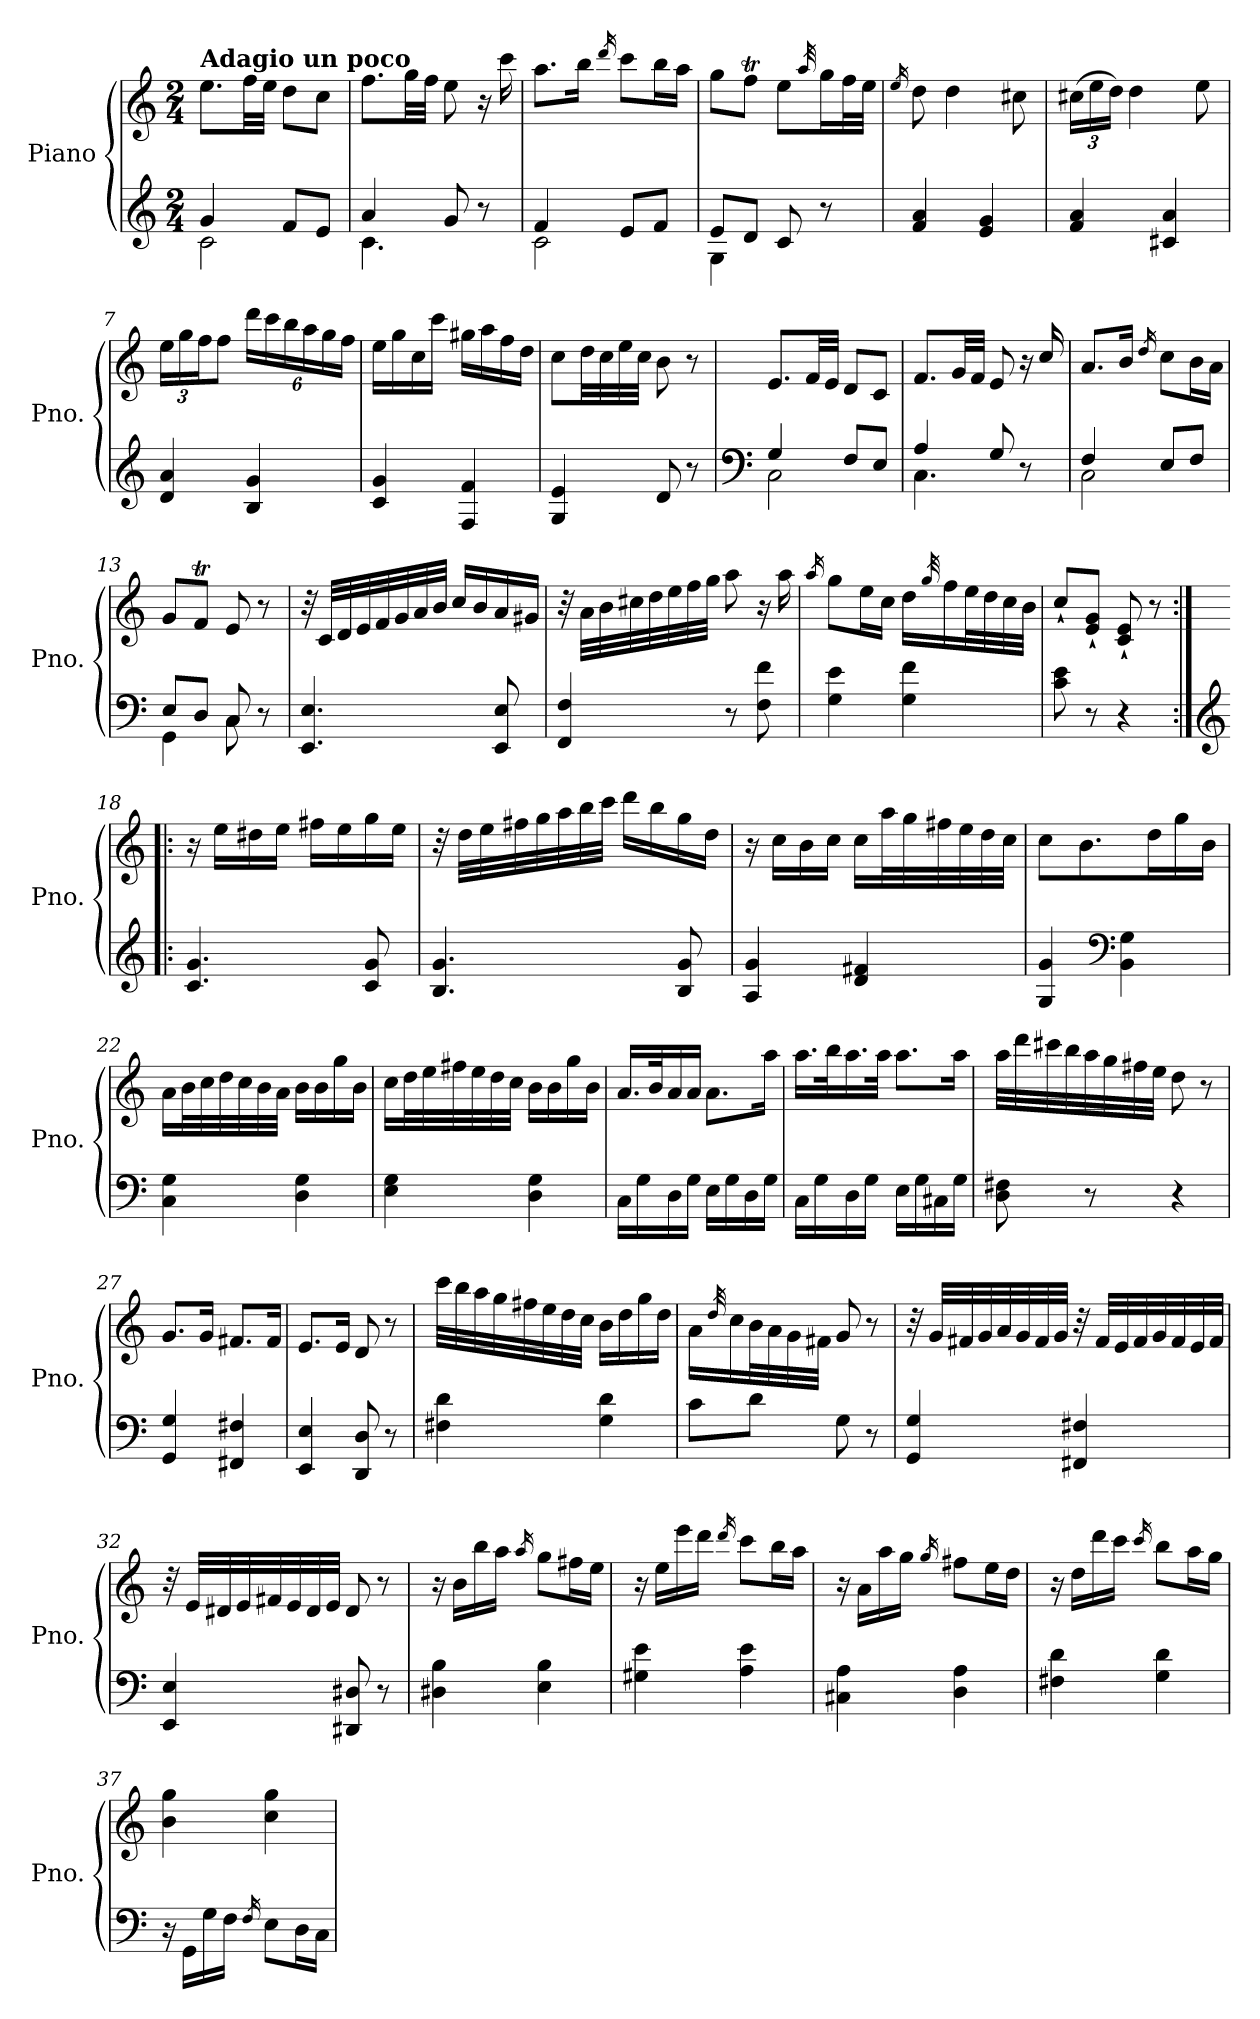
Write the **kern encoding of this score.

**kern	**kern
*part1	*part1
*staff2	*staff1
*I"Piano	*
*I'Pno.	*
*clefG2	*clefG2
*k[]	*k[]
*M2/4	*M2/4
*MM60	*MM60
=1	=1
*^	*
!	!	!LO:TX:a:B:t=Adagio un poco
4g/	2c\	8.ee\L
.	.	32ff\LL
.	.	32ee\JJJ
8f/L	.	8dd\L
8e/J	.	8cc\J
=2	=2	=2
4a/	4.c\	8.ff\L
.	.	32gg\LL
.	.	32ff\JJJ
8g/	.	8ee\
8r	8ryy	16r
.	.	16ccc\
=3	=3	=3
4f/	2c\	8.aa\L
.	.	16bb\Jk
.	.	16qddd/
8e/L	.	8ccc\L
8f/J	.	16bb\L
.	.	16aa\JJ
=4	=4	=4
8e/L	4G\	8gg\L
8d/J	.	8ffT\J
8c/	4ryy	8ee\L
.	.	32qaa/
8r	.	16gg\L
.	.	32ff\L
.	.	32ee\JJJ
*v	*v	*
=5	=5
.	16qee/
4f/ 4a/	8dd\
.	4dd\
4e/ 4g/	.
.	8cc#X\
=6	=6
*	*Xbrackettup
4f/ 4a/	(24cc#X\LL
.	24ee\
.	24dd\JJ)
.	4dd\
4c#X/ 4a/	.
.	8ee\
!!LO:LB:g=z
=7	=7
4d/ 4a/	24ee\LL
.	24gg\
.	24ff\J
.	8ff\J
4B/ 4g/	24ddd\LL
.	24ccc\
.	24bb\
.	24aa\
.	24gg\
.	24ff\JJ
=8	=8
4c/ 4g/	16ee\LL
.	16gg\
.	16cc\
.	16ccc\JJ
4F/ 4f/	16gg#X\LL
.	16aa\
.	16ff\
.	16dd\JJ
=9	=9
4G/ 4e/	8cc\L
.	32dd\LL
.	32cc\
.	32ee\
.	32cc\JJJ
8d/	8b\
8r	8r
=10	=10
*clefF4	*
*^	*
4G/	2C\	8.e/L
.	.	32f/LL
.	.	32e/JJJ
8F/L	.	8d/L
8E/J	.	8c/J
=11	=11	=11
4A/	4.C\	8.f/L
.	.	32g/LL
.	.	32f/JJJ
8G/	.	8e/
8r	8ryy	16r
.	.	16cc/
!!LO:LB:g=z
=12	=12	=12
4F/	2C\	8.a/L
.	.	16b/Jk
.	.	16qdd/
8E/L	.	8cc\L
8F/J	.	16b\L
.	.	16a\JJ
!!LO:LB:g=z
=13	=13	=13
8E/L	4GG\	8g/L
8D/J	.	8fT/J
8C/	8C\	8e/
8r	8ryy	8r
*v	*v	*
=14	=14
4.EE/ 4.E/	32r
.	32c/LLL
.	32d/
.	32e/
.	32f/
.	32g/
.	32a/
.	32b/JJJ
.	16cc/LL
.	16b/
8EE/ 8E/	16a/
.	16g#X/JJ
=15	=15
4FF/ 4F/	32r
.	32a\LLL
.	32b\
.	32cc#X\
.	32dd\
.	32ee\
.	32ff\
.	32gg\JJJ
8r	8aa\
8F\ 8f\	16r
.	16aa\
=16	=16
.	16qaa/
4G\ 4e\	8gg\L
.	16ee\L
.	16cc\JJ
4G\ 4f\	16dd\LL
.	32qgg/
.	16ff\
.	32ee\L
.	32dd\
.	32cc\
.	32b\JJJ
=17	=17
8c\ 8e\	8cc`/L
8r	8e/` 8g/`J
4r	8c/` 8e/`
.	8r
!!LO:LB:g=z
=18:|!|:	=18:|!|:
*clefG2	*
4.c/ 4.g/	16r
.	16ee\LL
.	16dd#X\
.	16ee\JJ
.	16ff#X\LL
.	16ee\
8c/ 8g/	16gg\
.	16ee\JJ
=19	=19
4.B/ 4.g/	32r
.	32dd\LLL
.	32ee\
.	32ff#X\
.	32gg\
.	32aa\
.	32bb\
.	32ccc\JJJ
.	16ddd\LL
.	16bb\
8B/ 8g/	16gg\
.	16dd\JJ
=20	=20
4A/ 4g/	16r
.	16cc\LL
.	16b\
.	16cc\JJ
4d/ 4f#X/	16cc\LL
.	32aa\L
.	32gg\
.	32ff#X\
.	32ee\
.	32dd\
.	32cc\JJJ
=21	=21
4G/ 4g/	8cc\L
*clefF4	*
.	8.b\
4BB\ 4G\	.
.	16dd\L
.	16gg\
.	16b\JJ
!!LO:LB:g=z
=22	=22
4C\ 4G\	16a\LL
.	32b\L
.	32cc\
.	32dd\
.	32cc\
.	32b\
.	32a\JJJ
4D\ 4G\	16b\LL
.	16b\
.	16gg\
.	16b\JJ
=23	=23
4E\ 4G\	16cc\LL
.	32dd\L
.	32ee\
.	32ff#X\
.	32ee\
.	32dd\
.	32cc\JJJ
4D\ 4G\	16b\LL
.	16b\
.	16gg\
.	16b\JJ
=24	=24
16C\LL	16.a/LL
16G\	.
.	32b/K
16D\	16a/
16G\JJ	16a/JJ
16E\LL	8.a\L
16G\	.
16D\	.
16G\JJ	16aa\Jk
=25	=25
16C\LL	16.aa\LL
16G\	.
.	32bb\K
16D\	16.aa\
16G\JJ	.
.	32aa\JJk
16E\LL	8.aa\L
16G\	.
16C#X\	.
16G\JJ	16aa\Jk
!!LO:PB:g=z
=26	=26
8D\ 8F#X\	32aa\LLL
.	32ddd\
.	32ccc#X\
.	32bb\
8r	32aa\
.	32gg\
.	32ff#X\
.	32ee\JJJ
4r	8dd\
.	8r
=27	=27
4GG/ 4G/	8.g/L
.	16g/Jk
4FF#X/ 4F#X/	8.f#X/L
.	16f#/Jk
=28	=28
4EE/ 4E/	8.e/L
.	16e/Jk
8DD/ 8D/	8d/
8r	8r
=29	=29
4F#X\ 4d\	32ccc\LLL
.	32bb\
.	32aa\
.	32gg\
.	32ff#X\
.	32ee\
.	32dd\
.	32cc\JJJ
4G\ 4d\	16b\LL
.	16dd\
.	16gg\
.	16dd\JJ
!!LO:LB:g=z
=30	=30
8c\L	16a\LL
.	32qdd/
.	16cc\
8d\J	32b\L
.	32a\
.	32g\
.	32f#X\JJJ
8G\	8g/
8r	8r
!!LO:LB:g=z
=31	=31
4GG/ 4G/	32r
.	32g/LLL
.	32f#X/
.	32g/
.	32a/
.	32g/
.	32f#/
.	32g/JJJ
4FF#X/ 4F#X/	32r
.	32f#/LLL
.	32e/
.	32f#/
.	32g/
.	32f#/
.	32e/
.	32f#/JJJ
=32	=32
4EE/ 4E/	32r
.	32e/LLL
.	32d#X/
.	32e/
.	32f#X/
.	32e/
.	32d#/
.	32e/JJJ
8DD#X/ 8D#X/	8d#/
8r	8r
=33	=33
4D#X\ 4B\	16r
.	16b\LL
.	16bb\
.	16aa\JJ
.	16qaa/
4E\ 4B\	8gg\L
.	16ff#X\L
.	16ee\JJ
!!LO:LB:g=z
=34	=34
4G#X\ 4e\	16r
.	16ee\LL
.	16eee\
.	16ddd\JJ
.	16qddd/
4A\ 4e\	8ccc\L
.	16bb\L
.	16aa\JJ
=35	=35
4C#X\ 4A\	16r
.	16a\LL
.	16aa\
.	16gg\JJ
.	16qgg/
4D\ 4A\	8ff#X\L
.	16ee\L
.	16dd\JJ
=36	=36
4F#X\ 4d\	16r
.	16dd\LL
.	16ddd\
.	16ccc\JJ
.	16qccc/
4G\ 4d\	8bb\L
.	16aa\L
.	16gg\JJ
=37	=37
16r	4b\ 4gg\
16GG\LL	.
16G\	.
16F\JJ	.
16qF/	.
8E\L	4cc\ 4gg\
16D\L	.
16C\JJ	.
=	=
*-	*-
